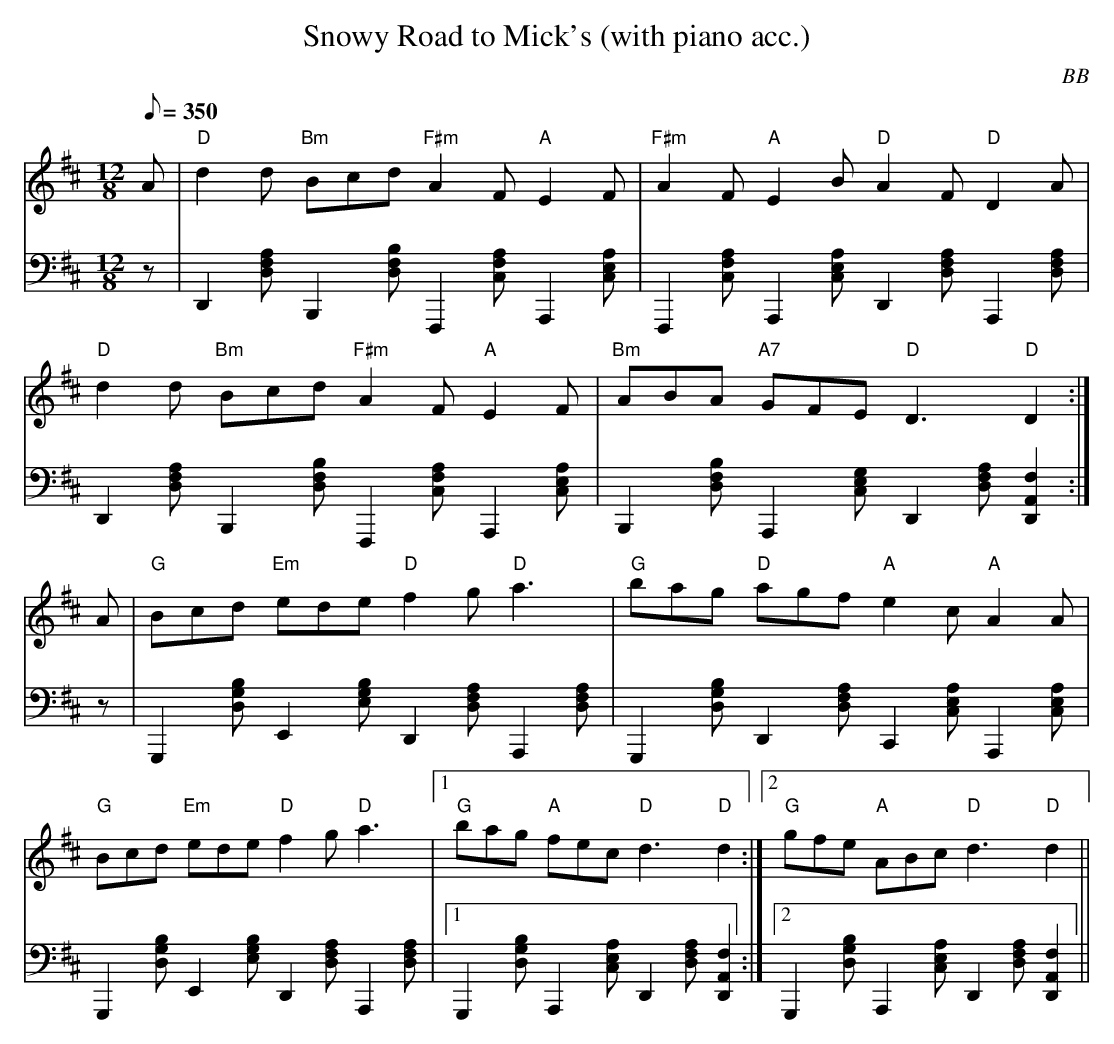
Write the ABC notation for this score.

X:1
T: Snowy Road to Mick's (with piano acc.)
C: BB
Q: 1/8=350
M: 12/8
L: 1/8
V: 1 program 1 73 %flute
V: 2 volume=70 clef=bass m=D program 1 00
K: D
[V:1] A|"D"d2 d "Bm"Bcd "F#m"A2 F "A"E2 F|"F#m"A2 F "A"E2 B "D"A2 F "D"D2 A|
[V:2] z|D,2[AFD]B,,2[BFD]F,,2[FCA]A,,2[AEC]|F,,2[FCA]A,,2[AEC]D,2[AFD]\
A,,2[AFD]|
[V:1] "D"d2 d "Bm"Bcd "F#m"A2 F "A"E2 F|"Bm"ABA "A7"GFE "D"D3 "D"D2 :|
[V:2] D,2[AFD]B,,2[BFD]F,,2[FCA]A,,2[AEC]|B,,2[BFD]A,,2[EGC]D,2[AFD][D,2A,2F2]:|
[V:1] A|"G"Bcd "Em"ede "D"f2 g "D"a3|"G"bag "D"agf "A"e2 c "A"A2 A|
[V:2] z|G,,2[GDB]E,2[EBG]D,2[AFD]A,,2[AFD]|G,,2[GDB]D,2[AFD]C,2[AEC]A,,2[AEC]|
[V:1] "G"Bcd "Em"ede "D"f2 g "D"a3|1 "G"bag "A"fec "D"d3 "D"d2 :|2\
"G"gfe "A"ABc "D"d3 "D"d2||
[V:2] G,,2[GDB]E,2[EBG]D,2[AFD]A,,2[AFD]|1 G,,2[GDB]A,,2[AEC]D,2[AFD][D,2A,2F2]:|\
[2 G,,2[GDB]A,,2[AEC]D,2[AFD][D,2A,2F2]||
